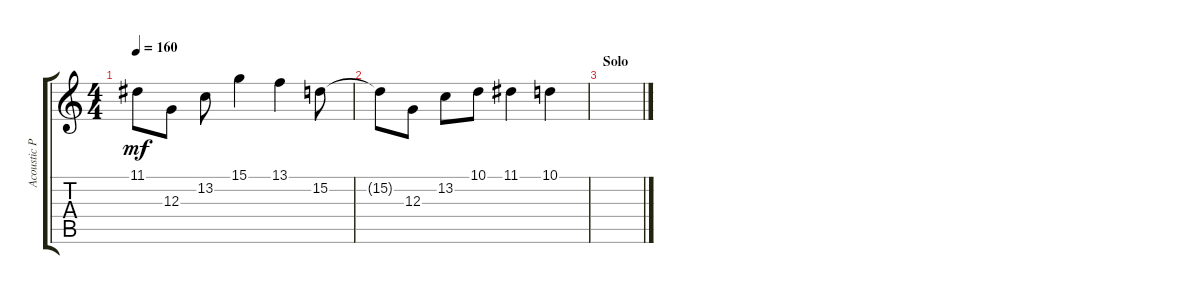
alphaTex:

\track ("Acoustic Piano" "Acoustic P") {instrument acousticgrandpiano}
\staff {score tabs}
\tuning (E4 B3 G3 D3 A2 E2) {hide}
\ts (4 4)
\tempo 160
\clef g2
\ks c
11.1.8{dy mf} 12.3.8 13.2.8 15.1.4 13.1.4 15.2.8 |
15.2{t}.8 12.3.8 13.2.8 10.1.8 11.1.4 10.1.4 |
\section ("" "Solo")
